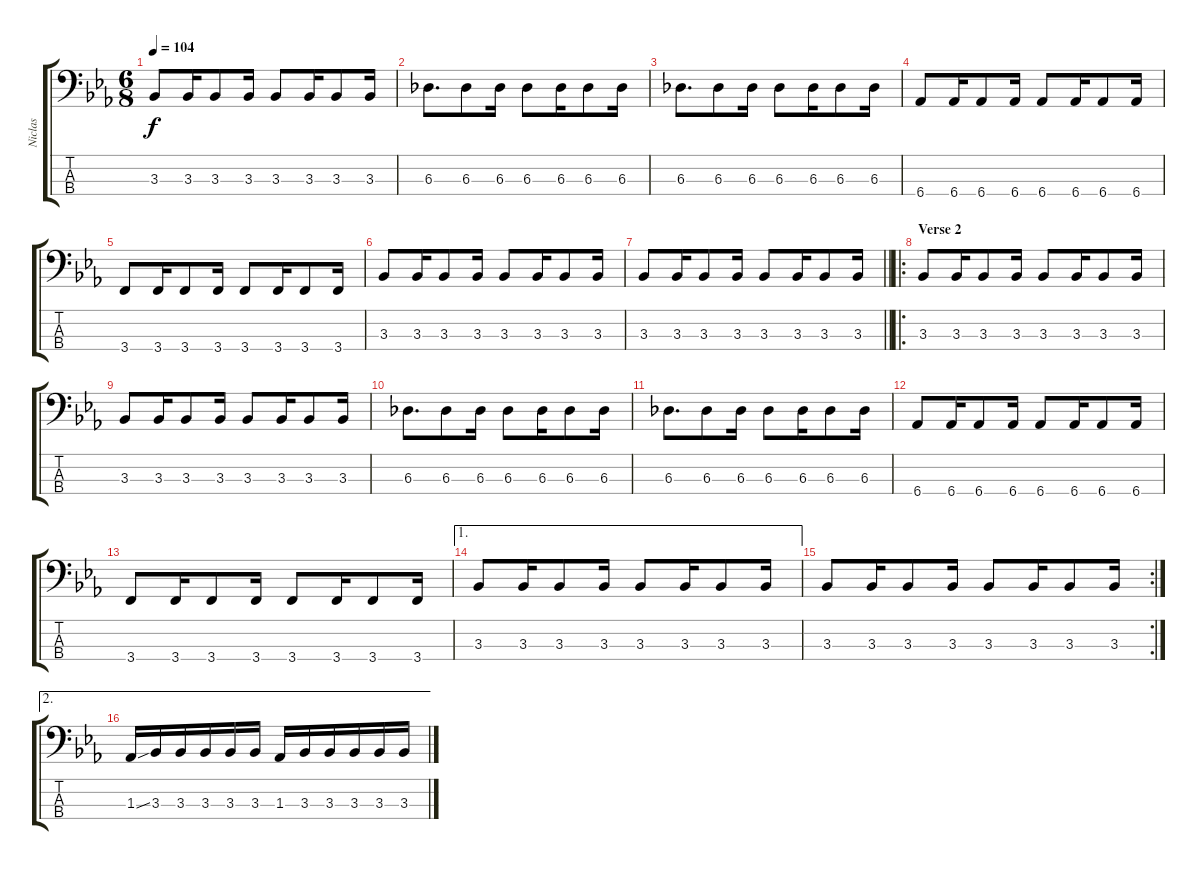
\track ("Niclas" "Niclas") {instrument electricbassfinger}
\staff {score tabs}
\tuning (F2 C2 G1 D1) {hide}
\ts (6 8)
\tempo 104
\clef f4
\ks eb
3.3.8{dy f} 3.3.16 3.3.8 3.3.16 3.3.8 3.3.16 3.3.8 3.3.16 |
6.3.8{d} 6.3.8 6.3.16 6.3.8 6.3.16 6.3.8 6.3.16 |
6.3.8{d} 6.3.8 6.3.16 6.3.8 6.3.16 6.3.8 6.3.16 |
6.4.8 6.4.16 6.4.8 6.4.16 6.4.8 6.4.16 6.4.8 6.4.16 |
3.4.8 3.4.16 3.4.8 3.4.16 3.4.8 3.4.16 3.4.8 3.4.16 |
3.3.8 3.3.16 3.3.8 3.3.16 3.3.8 3.3.16 3.3.8 3.3.16 |
\barLineRight lightlight
3.3.8 3.3.16 3.3.8 3.3.16 3.3.8 3.3.16 3.3.8 3.3.16 |
\ro
\section ("" "Verse 2")
3.3.8 3.3.16 3.3.8 3.3.16 3.3.8 3.3.16 3.3.8 3.3.16 |
3.3.8 3.3.16 3.3.8 3.3.16 3.3.8 3.3.16 3.3.8 3.3.16 |
6.3.8{d} 6.3.8 6.3.16 6.3.8 6.3.16 6.3.8 6.3.16 |
6.3.8{d} 6.3.8 6.3.16 6.3.8 6.3.16 6.3.8 6.3.16 |
6.4.8 6.4.16 6.4.8 6.4.16 6.4.8 6.4.16 6.4.8 6.4.16 |
3.4.8 3.4.16 3.4.8 3.4.16 3.4.8 3.4.16 3.4.8 3.4.16 |
\ae 1
3.3.8 3.3.16 3.3.8 3.3.16 3.3.8 3.3.16 3.3.8 3.3.16 |
\rc 2
3.3.8 3.3.16 3.3.8 3.3.16 3.3.8 3.3.16 3.3.8 3.3.16 |
\ae 2
1.3{ss}.16 3.3.16 3.3.16 3.3.16 3.3.16 3.3.16 1.3.16 3.3.16 3.3.16 3.3.16 3.3.16 3.3.16
